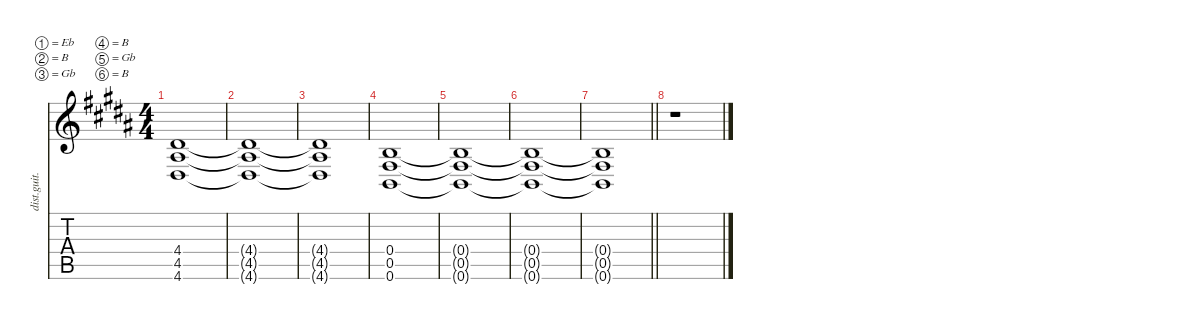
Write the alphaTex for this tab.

\defaultSystemsLayout 4
\hideDynamics
\bracketExtendMode nobrackets
\otherSystemsTrackNameOrientation horizontal
\track ("Guitar 2" "dist.guit.") {defaultSystemsLayout 8 instrument distortionguitar}
\staff {score tabs}
\tuning (Eb4 B3 Gb3 B2 Gb2 B1)
\ts (4 4)
\tempo (68 hide)
\clef g2
\ks b
(4.4{t acc #} 4.5{t acc #} 4.6{t acc #}).1{dy f beam Up} |
(4.4{t acc #} 4.5{t acc #} 4.6{t acc #}).1{beam Up} |
(4.4{t acc #} 4.5{t acc #} 4.6{t acc #}).1{beam Up} |
(0.4{acc forcenatural} 0.5{acc #} 0.6{acc forcenatural}).1{beam Up} |
(0.4{t acc forcenatural} 0.5{t acc #} 0.6{t acc forcenatural}).1{beam Up} |
(0.4{t acc forcenatural} 0.5{t acc #} 0.6{t acc forcenatural}).1{beam Up} |
\barLineRight lightlight
(0.4{t acc forcenatural} 0.5{t acc #} 0.6{t acc forcenatural}).1{beam Up} |
r.1{beam Down}
